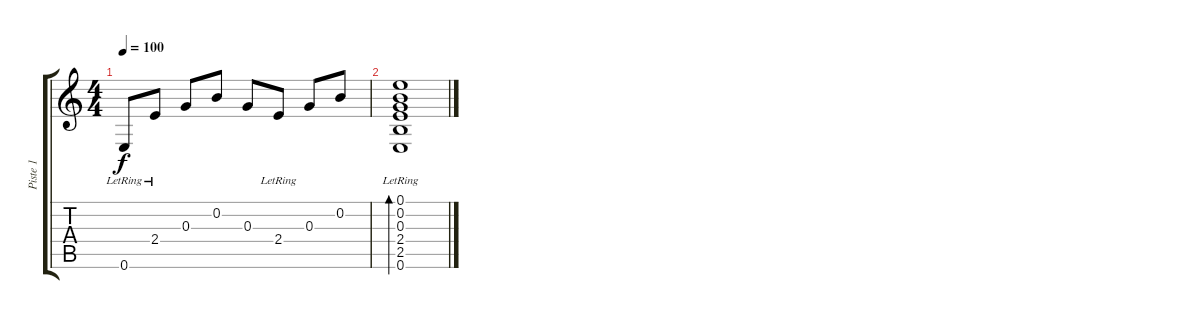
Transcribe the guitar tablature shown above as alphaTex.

\track ("Piste 1" "Piste 1") {instrument acousticguitarnylon}
\staff {score tabs}
\tuning (E4 B3 G3 D3 A2 E2) {hide}
\ts (4 4)
\tempo 100
\clef g2
\ks c
0.6{lr}.8{dy f} 2.4{lr}.8 0.3.8 0.2.8 0.3.8 2.4{lr}.8 0.3.8 0.2.8 |
(0.1{lr} 0.2{lr} 0.3{lr} 2.4{lr} 2.5{lr} 0.6{lr}).1{bd 480}
